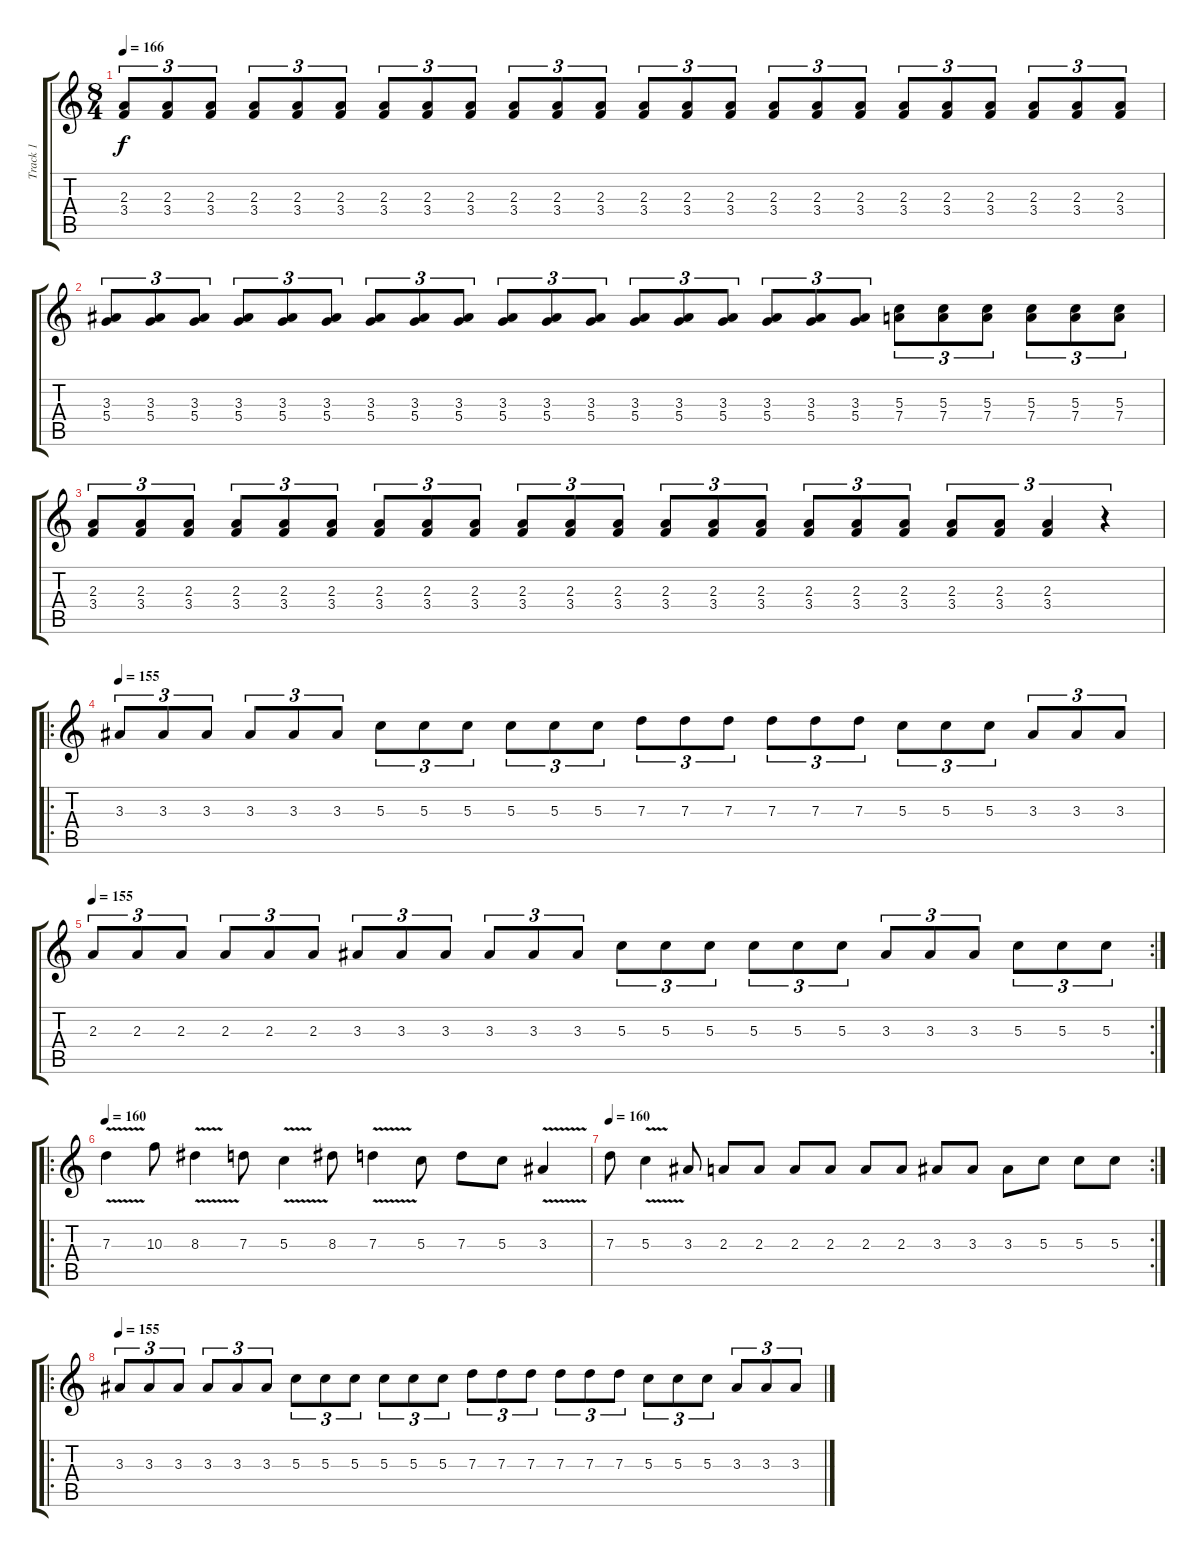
\track ("Track 1" "Track 1") {instrument distortionguitar}
\staff {score tabs}
\tuning (E4 B3 G3 D3 A2 E2) {hide}
\ts (8 4)
\tempo 166
\clef g2
\ks c
(2.3 3.4).8{tu (3 2) dy f} (2.3 3.4).8{tu (3 2)} (2.3 3.4).8{tu (3 2)} (2.3 3.4).8{tu (3 2)} (2.3 3.4).8{tu (3 2)} (2.3 3.4).8{tu (3 2)} (2.3 3.4).8{tu (3 2)} (2.3 3.4).8{tu (3 2)} (2.3 3.4).8{tu (3 2)} (2.3 3.4).8{tu (3 2)} (2.3 3.4).8{tu (3 2)} (2.3 3.4).8{tu (3 2)} (2.3 3.4).8{tu (3 2)} (2.3 3.4).8{tu (3 2)} (2.3 3.4).8{tu (3 2)} (2.3 3.4).8{tu (3 2)} (2.3 3.4).8{tu (3 2)} (2.3 3.4).8{tu (3 2)} (2.3 3.4).8{tu (3 2)} (2.3 3.4).8{tu (3 2)} (2.3 3.4).8{tu (3 2)} (2.3 3.4).8{tu (3 2)} (2.3 3.4).8{tu (3 2)} (2.3 3.4).8{tu (3 2)} |
(3.3 5.4).8{tu (3 2)} (3.3 5.4).8{tu (3 2)} (3.3 5.4).8{tu (3 2)} (3.3 5.4).8{tu (3 2)} (3.3 5.4).8{tu (3 2)} (3.3 5.4).8{tu (3 2)} (3.3 5.4).8{tu (3 2)} (3.3 5.4).8{tu (3 2)} (3.3 5.4).8{tu (3 2)} (3.3 5.4).8{tu (3 2)} (3.3 5.4).8{tu (3 2)} (3.3 5.4).8{tu (3 2)} (3.3 5.4).8{tu (3 2)} (3.3 5.4).8{tu (3 2)} (3.3 5.4).8{tu (3 2)} (3.3 5.4).8{tu (3 2)} (3.3 5.4).8{tu (3 2)} (3.3 5.4).8{tu (3 2)} (5.3 7.4).8{tu (3 2)} (5.3 7.4).8{tu (3 2)} (5.3 7.4).8{tu (3 2)} (5.3 7.4).8{tu (3 2)} (5.3 7.4).8{tu (3 2)} (5.3 7.4).8{tu (3 2)} |
(2.3 3.4).8{tu (3 2)} (2.3 3.4).8{tu (3 2)} (2.3 3.4).8{tu (3 2)} (2.3 3.4).8{tu (3 2)} (2.3 3.4).8{tu (3 2)} (2.3 3.4).8{tu (3 2)} (2.3 3.4).8{tu (3 2)} (2.3 3.4).8{tu (3 2)} (2.3 3.4).8{tu (3 2)} (2.3 3.4).8{tu (3 2)} (2.3 3.4).8{tu (3 2)} (2.3 3.4).8{tu (3 2)} (2.3 3.4).8{tu (3 2)} (2.3 3.4).8{tu (3 2)} (2.3 3.4).8{tu (3 2)} (2.3 3.4).8{tu (3 2)} (2.3 3.4).8{tu (3 2)} (2.3 3.4).8{tu (3 2)} (2.3 3.4).8{tu (3 2)} (2.3 3.4).8{tu (3 2)} (2.3 3.4).4{tu (3 2)} r.4{tu (3 2)} |
\ro
\tempo 155
3.3.8{tu (3 2)} 3.3.8{tu (3 2)} 3.3.8{tu (3 2)} 3.3.8{tu (3 2)} 3.3.8{tu (3 2)} 3.3.8{tu (3 2)} 5.3.8{tu (3 2)} 5.3.8{tu (3 2)} 5.3.8{tu (3 2)} 5.3.8{tu (3 2)} 5.3.8{tu (3 2)} 5.3.8{tu (3 2)} 7.3.8{tu (3 2)} 7.3.8{tu (3 2)} 7.3.8{tu (3 2)} 7.3.8{tu (3 2)} 7.3.8{tu (3 2)} 7.3.8{tu (3 2)} 5.3.8{tu (3 2)} 5.3.8{tu (3 2)} 5.3.8{tu (3 2)} 3.3.8{tu (3 2)} 3.3.8{tu (3 2)} 3.3.8{tu (3 2)} |
\rc 2
\tempo 155
2.3.8{tu (3 2)} 2.3.8{tu (3 2)} 2.3.8{tu (3 2)} 2.3.8{tu (3 2)} 2.3.8{tu (3 2)} 2.3.8{tu (3 2)} 3.3.8{tu (3 2)} 3.3.8{tu (3 2)} 3.3.8{tu (3 2)} 3.3.8{tu (3 2)} 3.3.8{tu (3 2)} 3.3.8{tu (3 2)} 5.3.8{tu (3 2)} 5.3.8{tu (3 2)} 5.3.8{tu (3 2)} 5.3.8{tu (3 2)} 5.3.8{tu (3 2)} 5.3.8{tu (3 2)} 3.3.8{tu (3 2)} 3.3.8{tu (3 2)} 3.3.8{tu (3 2)} 5.3.8{tu (3 2)} 5.3.8{tu (3 2)} 5.3.8{tu (3 2)} |
\ro
\tempo 160
7.3{v}.4 10.3.8 8.3{v}.4 7.3.8 5.3{v}.4 8.3.8 7.3{v}.4 5.3.8 7.3.8 5.3.8 3.3{v}.4 |
\rc 2
\tempo 160
7.3.8 5.3{v}.4 3.3.8 2.3.8 2.3.8 2.3.8 2.3.8 2.3.8 2.3.8 3.3.8 3.3.8 3.3.8 5.3.8 5.3.8 5.3.8 |
\ro
\tempo 155
3.3.8{tu (3 2)} 3.3.8{tu (3 2)} 3.3.8{tu (3 2)} 3.3.8{tu (3 2)} 3.3.8{tu (3 2)} 3.3.8{tu (3 2)} 5.3.8{tu (3 2)} 5.3.8{tu (3 2)} 5.3.8{tu (3 2)} 5.3.8{tu (3 2)} 5.3.8{tu (3 2)} 5.3.8{tu (3 2)} 7.3.8{tu (3 2)} 7.3.8{tu (3 2)} 7.3.8{tu (3 2)} 7.3.8{tu (3 2)} 7.3.8{tu (3 2)} 7.3.8{tu (3 2)} 5.3.8{tu (3 2)} 5.3.8{tu (3 2)} 5.3.8{tu (3 2)} 3.3.8{tu (3 2)} 3.3.8{tu (3 2)} 3.3.8{tu (3 2)}
